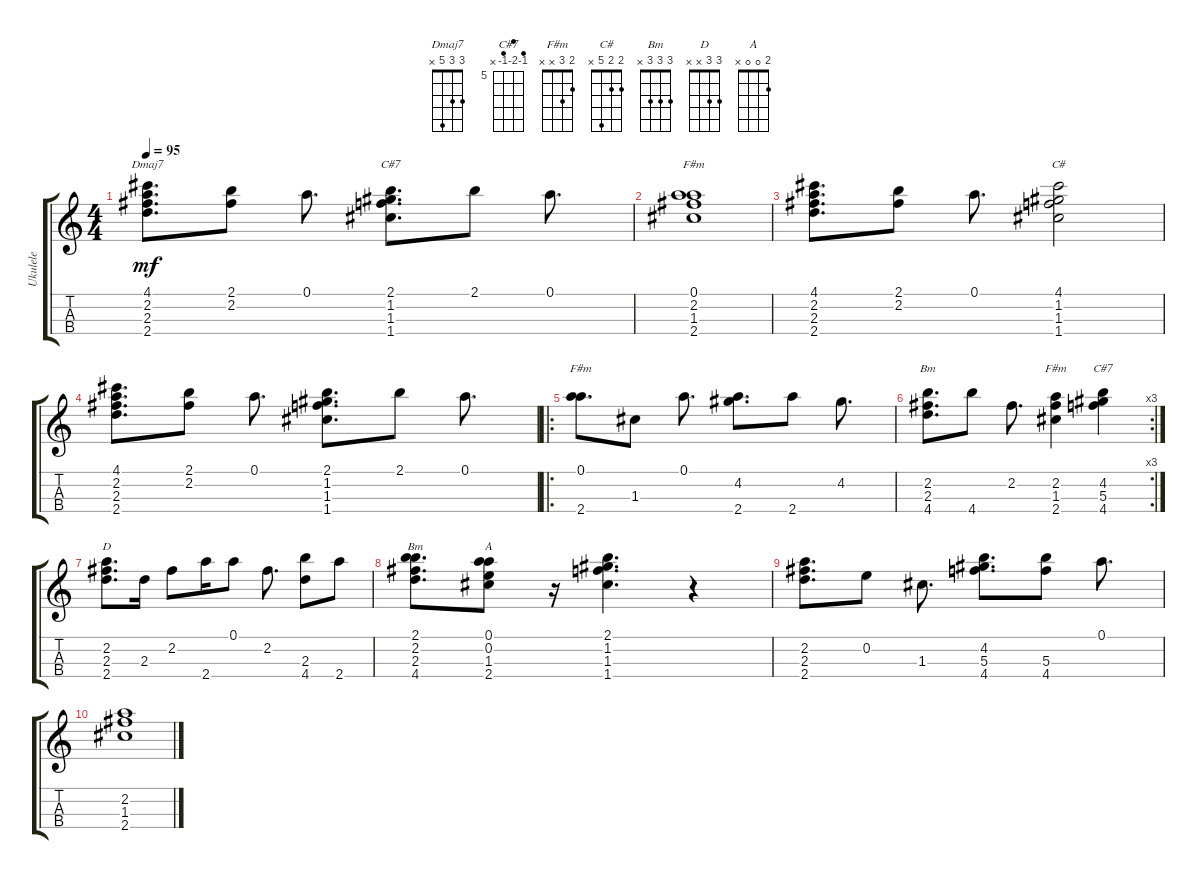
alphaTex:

\track ("Ukulele" "Ukulele") {instrument acousticguitarnylon}
\staff {score tabs}
\tuning (A4 E4 C4 G4) {hide}
\chord ("Dmaj7" 2 2 4 x) {firstfret 0}
\chord ("C#7" 1 1 2 x) {firstfret 0}
\chord ("F#m" 1 2 0 x) {firstfret 0}
\chord ("C#" 1 1 4 x) {firstfret 0}
\chord ("F#m" 1 1 x x) {firstfret 8}
\chord ("Bm" 2 2 x x) {firstfret 0}
\chord ("F#m" 1 2 x x) {firstfret 0}
\chord ("C#7" 3 2 3 x) {firstfret 5}
\chord ("D" 2 2 x x) {firstfret 0}
\chord ("Bm" 2 2 2 x) {firstfret 0}
\chord ("A" 1 0 0 x) {firstfret 0}
\ts (4 4)
\tempo 95
\clef g2
\ks c
(4.1 2.2 2.3 2.4).8{d ch "Dmaj7" dy mf} (2.1 2.2).8 0.1.8{d} (2.1 1.2 1.3 1.4).8{d ch "C#7"} 2.1.8 0.1.8{d} |
(0.1 2.2 1.3 2.4).1{ch "F#m"} |
(4.1 2.2 2.3 2.4).8{d} (2.1 2.2).8 0.1.8{d} (4.1 1.2 1.3 1.4).2{ch "C#"} |
(4.1 2.2 2.3 2.4).8{d} (2.1 2.2).8 0.1.8{d} (2.1 1.2 1.3 1.4).8{d} 2.1.8 0.1.8{d} |
\ro
(0.1 2.4).8{d ch "F#m"} 1.3.8 0.1.8{d} (4.2 2.4).8{d} 2.4.8 4.2.8{d} |
\rc 3
(2.2 2.3 4.4).8{d ch "Bm"} 4.4.8 2.2.8{d} (2.2 1.3 2.4).4{ch "F#m"} (4.2 5.3 4.4).4{ch "C#7"} |
(2.2 2.3 2.4).8{d ch "D"} 2.3.16 2.2.8 2.4.16 0.1.8 2.2.8{d} (2.3 4.4).8 2.4.8 |
(2.1 2.2 2.3 4.4).8{d ch "Bm"} (0.1 0.2 1.3 2.4).8{ch "A"} r.16 (2.1 1.2 1.3 1.4).4{d} r.4 |
(2.2 2.3 2.4).8{d} 0.2.8 1.3.8{d} (4.2 5.3 4.4).8{d} (5.3 4.4).8 0.1.8{d} |
(2.2 1.3 2.4).1
